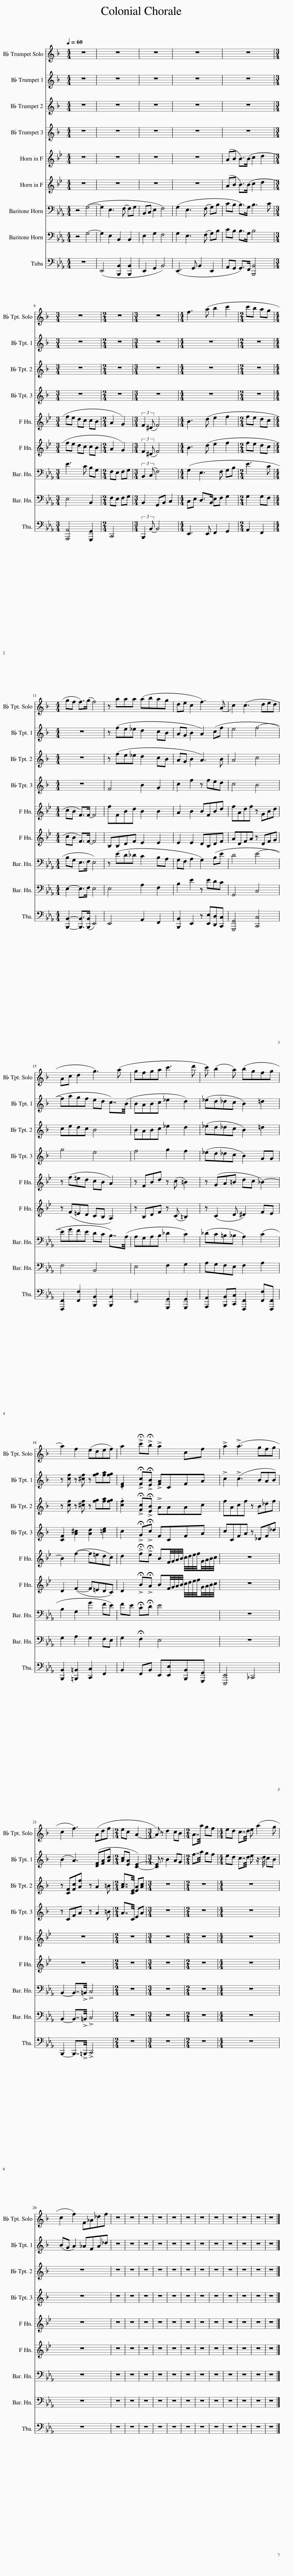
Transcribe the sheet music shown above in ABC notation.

X:1
%%score 1 2 3 4 5 6 7 8 9
L:1/8
Q:1/4=60
M:4/4
I:linebreak $
K:Eb
V:1 treble transpose=-2
V:2 treble transpose=-2
V:3 treble transpose=-2
V:4 treble transpose=-2
V:5 treble transpose=-7
V:6 treble transpose=-7
V:7 bass
V:8 bass
V:9 bass
V:1
[K:F] z8 | z8 | z8 | z8 | z8 |$ %5
[M:3/4] z6 |[M:2/4] z4 |[M:3/4] z6 |[M:4/4] f3 (a b2 c'2 |[M:2/4] c'b ag |$ %10
[M:4/4] gf f>)(g f4) | z aaa (abag | de c2 f3) (A | c2) (c3 ded |$ Ac d2 g3) (a | %15
 gfga c'3 d' | c') (b2 a) (bgfg |$ a2) f2 (edef) | a2 !>!!fermata!c'!>!!fermata!b !>!a2 cf | !>!a2 (!>!a3 gfg |$ %20
 c2 f3) (Adf |[M:2/4] ec A2- |[M:3/4] A) z d2 cB |[M:2/4] A7/4a/4 gf |[M:4/4] ed c7/4d/4 e (a2 g |$ %25
 c2 f2) F_A_df | z8 | z8 | z8 | z8 | %30
 z8 | z8 | z8 | z8 | z8 | %35
 z8 | z8 | z8 |] %38
V:2
[K:F] z8 | z8 | z8 | z8 | z8 |$ %5
[M:3/4] z6 |[M:2/4] z4 |[M:3/4] z6 |[M:4/4] z8 |[M:2/4] z4 |$ %10
[M:4/4] z8 | z (fe_e d2 cB | AG B2 A2) (cf | e4 f4- |$ fagf ed c7/4)(B/4 | %15
 BABc _e2 d2) | (_ed_dc B2) =d2 |$ z [cf] z [^cf] z [fg][fa][fg] | .[DF]2 !>!!fermata![Fc]!>!!fermata![EB] !>![FA]CFA | !>!c2 (!>!c3 BAB) |$ %20
 (B2 A3) ([DF][FA][Ad] |[M:2/4] [Ac][EA] [CE]2-) |[M:3/4] [CE] z B2 AG |[M:2/4] f7/4a/4 gf |[M:4/4] ed c7/4d/4 e z3/4 d/4 cB |$ %25
 (BG A2) _AFA_d | z8 | z8 | z8 | z8 | %30
 z8 | z8 | z8 | z8 | z8 | %35
 z8 | z8 | z8 |] %38
V:3
[K:F] z8 | z8 | z8 | z8 | z8 |$ %5
[M:3/4] z6 |[M:2/4] z4 |[M:3/4] z6 |[M:4/4] z8 |[M:2/4] z4 |$ %10
[M:4/4] z8 | z (fe_e d2 cB | AG B2 A3) B | A4 c4 |$ cedc B4 | %15
 BABc _e2 d2 | (_ed_dc B2) =d2 |$ z [cf] z [^cf] z [fg][fa][fg] | .[cf]2 !>!!fermata![Fc]!>!!fermata![EB] !>!AAAc | fAcf z B_df |$ %20
 z [CF][Fc][Af] z A2 =B |[M:2/4] [Ac]7/4[CE]/4 [EA][Ac] |[M:3/4] z6 |[M:2/4] z4 |[M:4/4] z8 |$ %25
 z8 | z8 | z8 | z8 | z8 | %30
 z8 | z8 | z8 | z8 | z8 | %35
 z8 | z8 | z8 |] %38
V:4
[K:F] z8 | z8 | z8 | z8 | z8 |$ %5
[M:3/4] z6 |[M:2/4] z4 |[M:3/4] z6 |[M:4/4] z8 |[M:2/4] z4 |$ %10
[M:4/4] z8 | F4 B2 G2 | c2 f2 z fed | c4 B4 |$ g4 e4 | %15
 f4 g2 f2 | (_ed_dc B2) GG |$ [CF]2 [A^c]2 [Ad]2 [=ce]2 | c2 !>!!fermata!G!>!!fermata!c FCFA | cCFA z _DF_d |$ %20
 z CFA z A2 =B |[M:2/4] A7/4C/4 EA |[M:3/4] z6 |[M:2/4] z4 |[M:4/4] z8 |$ %25
 z8 | z8 | z8 | z8 | z8 | %30
 z8 | z8 | z8 | z8 | z8 | %35
 z8 | z8 | z8 |] %38
V:5
[K:Bb] z8 | z8 | z8 | z8 | (AB B>)(B c2 d2 |$ %5
[M:3/4] fe dc cB |[M:2/4] A2 G2) |[M:3/4] (3:2:2F2 (^D F4) |[M:4/4] B3 (d e2 f2 |[M:2/4] fe dc |$ %10
[M:4/4] cB F>)F- F4 | fFBd B2 B2 | A2 B2 BFBd | fAdf z GBd |$ z (f=ed cB A2) | %15
 z FBd z (c =B2) | z (GA=B dc _B2-) |$ B2 (f2- f=edc) | d2 !>!!fermata!f!>!!fermata!e BF/4G/4A/4B/4 c/4d/4e/4f/4G/4A/4B/4c/4 | z8 |$ %20
 z8 |[M:2/4] z4 |[M:3/4] z6 |[M:2/4] z4 |[M:4/4] z8 |$ %25
 z8 | z8 | z8 | z8 | z8 | %30
 z8 | z8 | z8 | z8 | z8 | %35
 z8 | z8 | z8 |] %38
V:6
[K:Bb] z8 | z8 | z8 | z8 | (AB B>)(B c2 d2 |$ %5
[M:3/4] fe dc cB |[M:2/4] A2 G2) |[M:3/4] (3:2:2F2 (^D F4) |[M:4/4] B3 (d e2 f2 |[M:2/4] fe dc |$ %10
[M:4/4] cB F>)F- F4 | B,B,DF E2 E2 | E2 E2 DB,DF | ADFA z DFG |$ z (F=ED CB, A,2) | %15
 z B,DF z (C =B,2) | z (C2 D ^D2) FE |$ D2 (F2- F=EDC) | D2 !>!!fermata!B!>!!fermata!A BF/4G/4A/4B/4 c/4d/4e/4f/4G/4A/4B/4c/4 | z8 |$ %20
 z8 |[M:2/4] z4 |[M:3/4] z6 |[M:2/4] z4 |[M:4/4] z8 |$ %25
 z8 | z8 | z8 | z8 | z8 | %30
 z8 | z8 | z8 | z8 | z8 | %35
 z8 | z8 | z8 |] %38
V:7
 z4 (G,4- | G,2 E,3 F,- F,G, | B,,C, E,2 F,4) | (G,2 E,3 (F, G,)B, | CB, B,>)G, B,3 C |$ %5
[M:3/4] E3 C B,G, |[M:2/4] F,E, F,G, |[M:3/4] (3:2:2B,,2 (C, F,4) |[M:4/4] (G,2 E,3 F, G,B, |[M:2/4] E3 C |$ %10
[M:4/4] B,G, E,>F, E,4) | z (ED_D C2 B,A, | G,F, A,2 G,2) (B,E | D4 E4- |$ EGFE DC B,7/4)(A,/4 | %15
 A,G,A,B, _D2 C2) | (_DC=B,_B, A,2) (C2 |$ B,2 G,2 G2 FE) | FE !fermata!C!fermata!D E4 | z8 |$ %20
 B,,2- B,,7/4!>!=B,,/4 !>!C,4 |[M:2/4] z4 |[M:3/4] z6 |[M:2/4] z4 |[M:4/4] z8 |$ %25
 z8 | z8 | z8 | z8 | z8 | %30
 z8 | z8 | z8 | z8 | z8 | %35
 z8 | z8 | z8 |] %38
V:8
 z4 G,4- | G,2 E,2 B,,2 B,,2 | E,2 G,2 F,4 | G,2 E,3 (F, G,)B, | CB, B,>G, B,4 |$ %5
[M:3/4] E,4 B,,2 |[M:2/4] F,E, F,G, |[M:3/4] B,,2 G,,B,, C,2 |[M:4/4] C,E, D,>B,, E,F, G,2 |[M:2/4] G,2 G,F, |$ %10
[M:4/4] E,2- E,>F, E,4 | E,4 A,2 F,2 | B,2 E2 z EDC | G,,4 C,4 |$ F,4 B,,4 | %15
 E,4 F,2 G,2 | A,G,F,E, F,2 A,2 |$ G,2 A,2 G,2 F,E, | G,2 !fermata!F,2 E,4 | z8 |$ %20
 B,,2- B,,7/4!>!=B,,/4 !>!C,4 |[M:2/4] z4 |[M:3/4] z6 |[M:2/4] z4 |[M:4/4] z8 |$ %25
 z8 | z8 | z8 | z8 | z8 | %30
 z8 | z8 | z8 | z8 | z8 | %35
 z8 | z8 | z8 |] %38
V:9
 z8 | (E,,4 [B,,,B,,]2 [B,,,B,,]2 | E,,2 G,,2 B,,4) | (E,,3 G,, B,,2 E,,2 | A,,G,, G,,>)F,, [B,,,B,,]4 |$ %5
[M:3/4] [A,,,A,,]4 [G,,,G,,]2 |[M:2/4] C,,4 |[M:3/4] (3:2:2B,,,2 B,,- B,,4 |[M:4/4] E,,3 E,, F,,2 G,,2 |[M:2/4] A,,2 F,,2 |$ %10
[M:4/4] [B,,,B,,]2- [B,,,B,,]>([B,,,B,,] E,,4) | E,,4 A,,2 F,,2 | [B,,,B,,]2 E,,2 z [E,,E,][D,,D,][C,,C,] | [G,,,G,,]4 [C,,C,]4 |$ [F,,,F,,]2 [F,,F,]2 [B,,,B,,]2 [B,,,B,,]2 | %15
 E,,4 [G,,,G,,]2 [G,,,G,,]2 | [A,,,A,,]2 [B,,,B,,][C,,C,] [F,,,F,,]2 [F,,F,][F,,,F,,] |$ [B,,,B,,]2 [=B,,,=B,,]2 [C,,C,]2 F,,2 | B,,2 F,,B,, E,,[E,,E,][B,,,B,,][G,,,G,,] | [E,,,E,,]4 _C,,4 |$ %20
 B,,,2- B,,,7/4!>!=B,,,/4 !>!C,,4 |[M:2/4] z4 |[M:3/4] z6 |[M:2/4] z4 |[M:4/4] z8 |$ %25
 z8 | z8 | z8 | z8 | z8 | %30
 z8 | z8 | z8 | z8 | z8 | %35
 z8 | z8 | z8 |] %38
